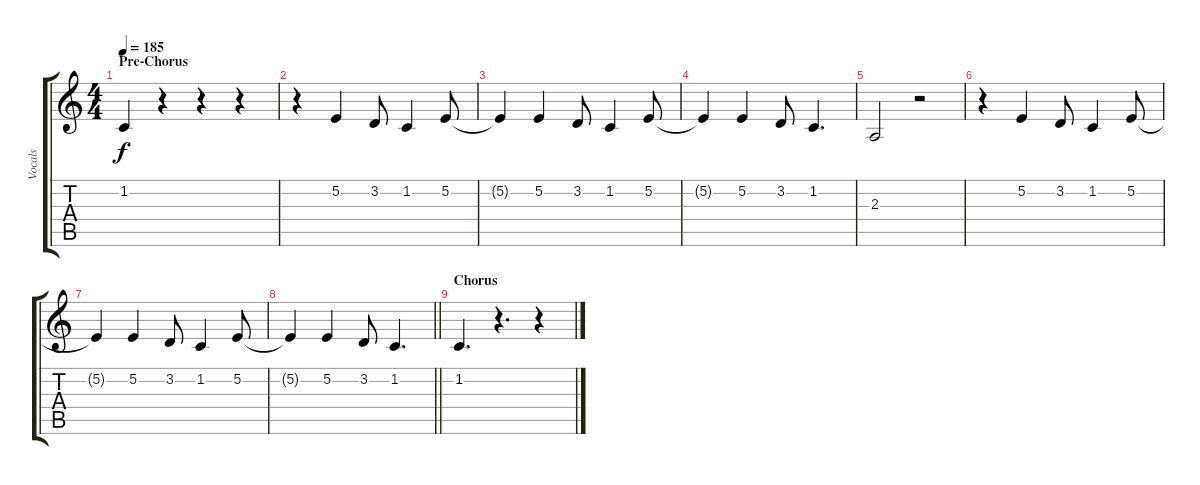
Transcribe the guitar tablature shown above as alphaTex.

\track ("Vocals" "Vocals") {instrument altosax}
\staff {score tabs}
\tuning (E4 B3 G3 D3 A2 E2) {hide}
\ts (4 4)
\section ("" "Pre-Chorus")
\tempo 185
\clef g2
\ks c
1.2{t}.4{dy f} r.4 r.4 r.4 |
r.4 5.2.4 3.2.8 1.2.4 5.2.8 |
5.2{t}.4 5.2.4 3.2.8 1.2.4 5.2.8 |
5.2{t}.4 5.2.4 3.2.8 1.2.4{d} |
2.3.2 r.2 |
r.4 5.2.4 3.2.8 1.2.4 5.2.8 |
5.2{t}.4 5.2.4 3.2.8 1.2.4 5.2.8 |
\barLineRight lightlight
5.2{t}.4 5.2.4 3.2.8 1.2.4{d} |
\section ("" "Chorus")
1.2.4{d} r.4{d} r.4
